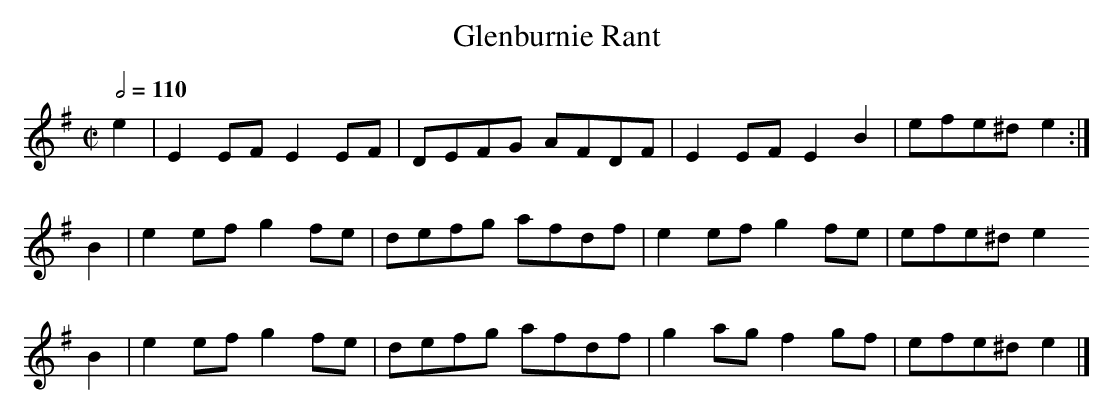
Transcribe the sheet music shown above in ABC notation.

X:1
T:Glenburnie Rant
M:C|
L:1/8
Q:1/2=110
K:EMin
e2|E2EF E2EF|DEFG AFDF|E2EF E2B2|efe^d e2:|
B2|e2ef g2fe|defg afdf|e2ef g2fe|efe^d e2
B2|e2ef g2fe|defg afdf|g2ag f2gf|efe^d e2|]

The sharpened seventh usually occurs only immediately before the tonic,
as in this tune (also with a gap at the sixth) which uses it in three
different phrases and also has a natural seventh in the descending runs:
